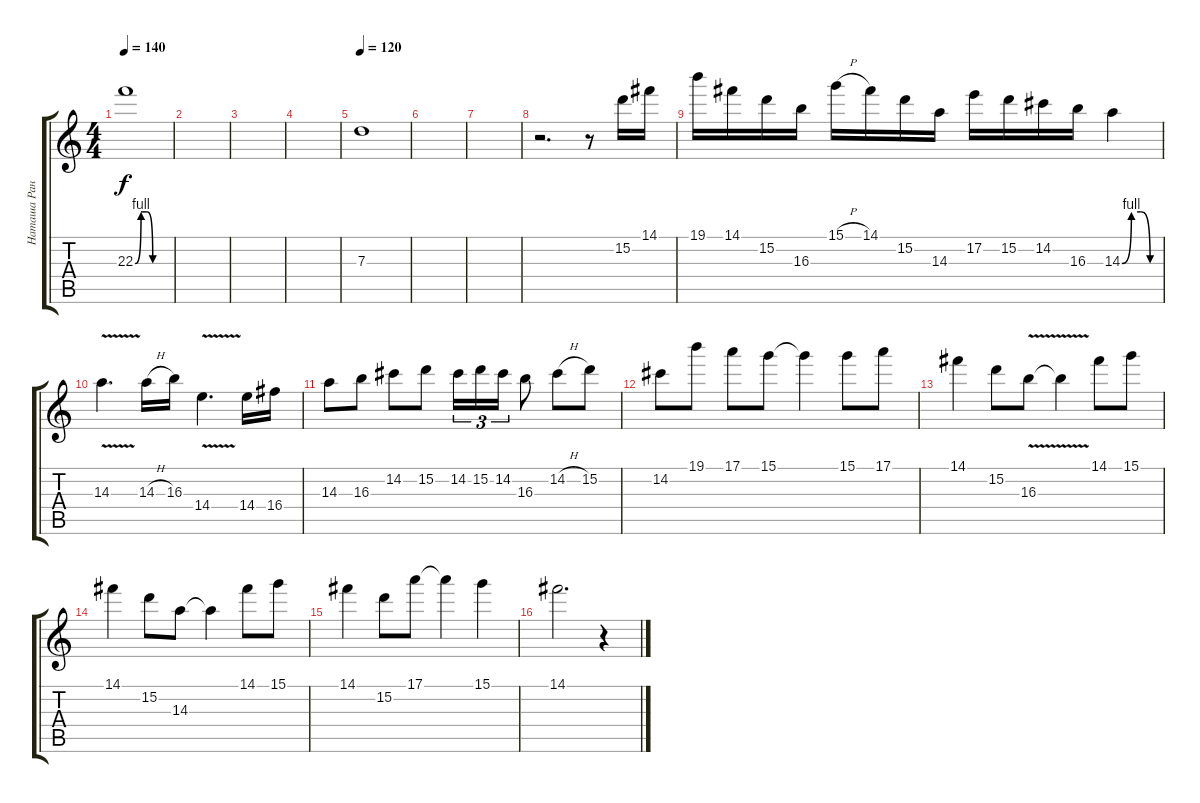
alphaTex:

\track ("Наташа Ранетка" "Наташа Ран") {instrument overdrivenguitar}
\staff {score tabs}
\tuning (E4 B3 G3 D3 A2 E2) {hide}
\ts (4 4)
\tempo 140
\clef g2
\ks c
22.3{be (custom 0 0 10 4 20 4 30 0 60 0)}.1{dy f volume 14} |
|
|
|
\tempo 120
7.3.1 |
|
|
r.2{d} r.8 15.2.16 14.1.16 |
19.1.16 14.1.16 15.2.16 16.3.16 15.1{h}.16 14.1.16 15.2.16 14.3.16 17.2.16 15.2.16 14.2.16 16.3.16 14.3{be (custom 0 0 15 4 30 4 45 0 60 0)}.4 |
14.3{v}.4{d} 14.3{h}.16 16.3.16 14.4{v}.4{d} 14.4.16 16.4.16 |
14.3.8 16.3.8 14.2.8 15.2.8 14.2.16{tu (3 2)} 15.2.16{tu (3 2)} 14.2.16{tu (3 2)} 16.3.8 14.2{h}.8 15.2.8 |
14.2.8 19.1.8 17.1.8 15.1.8 15.1{t}.4 15.1.8 17.1.8 |
14.1.4 15.2.8 16.3{v}.8 16.3{t}.4 14.1.8 15.1.8 |
14.1.4 15.2.8 14.3.8 14.3{t}.4 14.1.8 15.1.8 |
14.1.4 15.2.8 17.1.8 17.1{t}.4 15.1.4 |
14.1.2{d} r.4
